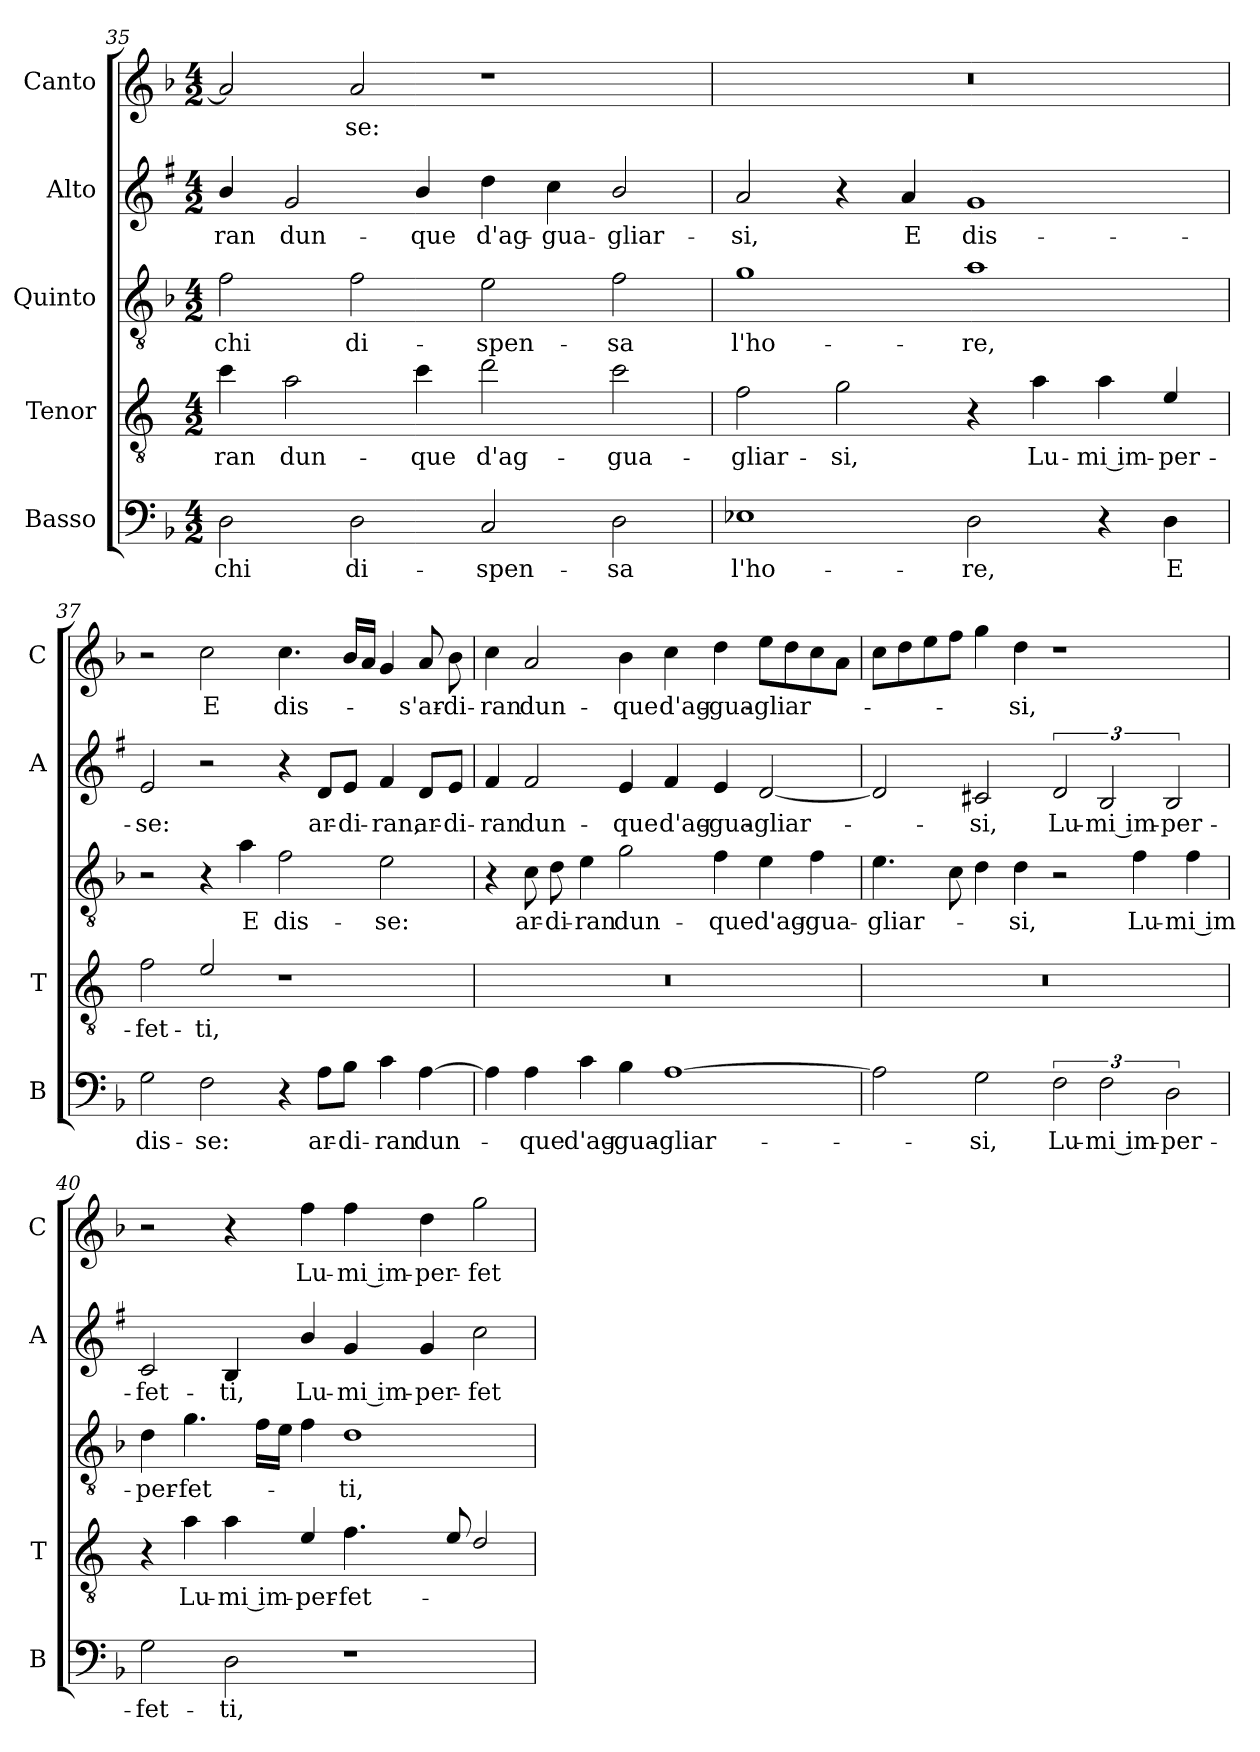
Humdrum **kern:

**kern	**text	**kern	**text	**kern	**text	**kern	**text	**kern	**text
*part5	*part5	*part4	*part4	*part3	*part3	*part2	*part2	*part1	*part1
*staff5	*staff5	*staff4	*staff4	*staff3	*staff3	*staff2	*staff2	*staff1	*staff1
*I"Basso	*	*I"Tenor	*	*I"Quinto	*	*I"Alto	*	*I"Canto	*
*I'B	*	*I'T	*	*	*	*I'A	*	*I'C	*
*clefF4	*	*clefGv2	*	*clefGv2	*	*clefG2	*	*clefG2	*
*	*	*ITrd4c7	*	*	*	*ITrd1c2	*	*	*
*k[b-]	*	*k[b-]	*	*k[b-]	*	*k[b-]	*	*k[b-]	*
*F:	*	*F:	*	*F:	*	*F:	*	*F:	*
*M4/2	*	*M4/2	*	*M4/2	*	*M4/2	*	*M4/2	*
=35	=35	=35	=35	=35	=35	=35	=35	=35	=35
!	!LO:LY:b	!	!LO:LY:b	!	!LO:LY:b	!	!LO:LY:b	!	!
2D\	chi	4f\	-ran	2f\	chi	4a/	-ran	2a/]	.
!	!	!	!LO:LY:b	!	!	!	!LO:LY:b	!	!
.	.	2d\	dun-	.	.	2f/	dun-	.	.
!	!LO:LY:b	!	!	!	!LO:LY:b	!	!	!	!LO:LY:b
2D\	di-	.	.	2f\	di-	.	.	2a/	-se:
!	!	!	!LO:LY:b	!	!	!	!LO:LY:b	!	!
.	.	4f\	-que	.	.	4a/	-que	.	.
!	!LO:LY:b	!	!LO:LY:b	!	!LO:LY:b	!	!LO:LY:b	!	!
2C/	-spen-	2g\	d'ag-	2e\	-spen-	4cc\	d'ag-	1r	.
!	!	!	!	!	!	!	!LO:LY:b	!	!
.	.	.	.	.	.	4b-\	-gua-	.	.
!	!LO:LY:b	!	!LO:LY:b	!	!LO:LY:b	!	!LO:LY:b	!	!
2D\	-sa	2f\	-gua-	2f\	-sa	2a/	-gliar-	.	.
=36	=36	=36	=36	=36	=36	=36	=36	=36	=36
!	!LO:LY:b	!	!LO:LY:b	!	!LO:LY:b	!	!LO:LY:b	!	!
1E-X	l'ho-	2B-\	-gliar-	1g	l'ho-	2g/	-si,	0r	.
!	!	!	!LO:LY:b	!	!	!	!	!	!
.	.	2c\	-si,	.	.	4r	.	.	.
!	!	!	!	!	!	!	!LO:LY:b	!	!
.	.	.	.	.	.	4g/	E	.	.
!	!LO:LY:b	!	!	!	!LO:LY:b	!	!LO:LY:b	!	!
2D\	-re,	4r	.	1a	-re,	1f	dis-	.	.
!	!	!	!LO:LY:b	!	!	!	!	!	!
.	.	4d\	Lu-	.	.	.	.	.	.
!	!	!	!LO:LY:b	!	!	!	!	!	!
4r	.	4d\	-mi im-	.	.	.	.	.	.
!	!LO:LY:b	!	!LO:LY:b	!	!	!	!	!	!
4D\	E	4A/	-per-	.	.	.	.	.	.
!!LO:PB:g=z
=37	=37	=37	=37	=37	=37	=37	=37	=37	=37
!	!LO:LY:b	!	!LO:LY:b	!	!	!	!LO:LY:b	!	!
2G\	dis-	2B-\	-fet-	2r	.	2d/	-se:	2r	.
!	!LO:LY:b	!	!LO:LY:b	!	!	!	!	!	!LO:LY:b
2F\	-se:	2A/	-ti,	4r	.	2r	.	2cc\	E
!	!	!	!	!	!LO:LY:b	!	!	!	!
.	.	.	.	4a\	E	.	.	.	.
!	!	!	!	!	!LO:LY:b	!	!	!	!LO:LY:b
4r	.	1r	.	2f\	dis-	4r	.	4.cc\	dis-
!	!LO:LY:b	!	!	!	!	!	!LO:LY:b	!	!
8A\L	ar-	.	.	.	.	8c/L	ar-	.	.
!	!LO:LY:b	!	!	!	!	!	!LO:LY:b	!	!
8B-\J	-di-	.	.	.	.	8d/J	-di-	16b-/LL	.
.	.	.	.	.	.	.	.	16a/JJ	.
!	!LO:LY:b	!	!	!	!LO:LY:b	!	!LO:LY:b	!	!
4c\	-ran	.	.	2e\	-se:	4e/	-ran,	4g/	.
!	!LO:LY:b	!	!	!	!	!	!LO:LY:b	!	!LO:LY:b
[4A\	dun-	.	.	.	.	8c/L	ar-	8a/	-s'ar-
!	!	!	!	!	!	!	!LO:LY:b	!	!LO:LY:b
.	.	.	.	.	.	8d/J	-di-	8b-\	-di-
=38	=38	=38	=38	=38	=38	=38	=38	=38	=38
!	!	!	!	!	!	!	!LO:LY:b	!	!LO:LY:b
4A\]	.	0r	.	4r	.	4e/	-ran	4cc\	-ran
!	!LO:LY:b	!	!	!	!LO:LY:b	!	!LO:LY:b	!	!LO:LY:b
4A\	-que	.	.	8c\	ar-	2e/	dun-	2a/	dun-
!	!	!	!	!	!LO:LY:b	!	!	!	!
.	.	.	.	8d\	-di-	.	.	.	.
!	!LO:LY:b	!	!	!	!LO:LY:b	!	!	!	!
4c\	d'ag-	.	.	4e\	-ran	.	.	.	.
!	!LO:LY:b	!	!	!	!LO:LY:b	!	!LO:LY:b	!	!LO:LY:b
4B-\	-gua-	.	.	2g\	dun-	4d/	-que	4b-\	-que
!	!LO:LY:b	!	!	!	!	!	!LO:LY:b	!	!LO:LY:b
[1A	-gliar-	.	.	.	.	4e/	d'ag-	4cc\	d'ag-
!	!	!	!	!	!LO:LY:b	!	!LO:LY:b	!	!LO:LY:b
.	.	.	.	4f\	-que	4d/	-gua-	4dd\	-gua-
!	!	!	!	!	!LO:LY:b	!	!LO:LY:b	!	!LO:LY:b
.	.	.	.	4e\	d'ag-	[2c/	-gliar-	8ee\L	-gliar-
.	.	.	.	.	.	.	.	8dd\	.
!	!	!	!	!	!LO:LY:b	!	!	!	!
.	.	.	.	4f\	-gua-	.	.	8cc\	.
.	.	.	.	.	.	.	.	8a\J	.
=39	=39	=39	=39	=39	=39	=39	=39	=39	=39
!	!	!	!	!	!LO:LY:b	!	!	!	!
2A\]	.	0r	.	4.e\	-gliar-	2c/]	.	8cc\L	.
.	.	.	.	.	.	.	.	8dd\	.
.	.	.	.	.	.	.	.	8ee\	.
.	.	.	.	8c\	.	.	.	8ff\J	.
!	!LO:LY:b	!	!	!	!	!	!LO:LY:b	!	!
2G\	-si,	.	.	4d\	.	2Bn/	-si,	4gg\	.
!	!	!	!	!	!LO:LY:b	!	!	!	!LO:LY:b
.	.	.	.	4d\	-si,	.	.	4dd\	-si,
!	!LO:LY:b	!	!	!	!	!	!LO:LY:b	!	!
3F\	Lu-	.	.	2r	.	3c/	Lu-	1r	.
!	!LO:LY:b	!	!	!	!	!	!LO:LY:b	!	!
3F\	-mi im-	.	.	.	.	3A/	-mi im-	.	.
!	!	!	!	!	!LO:LY:b	!	!	!	!
.	.	.	.	4f\	Lu-	.	.	.	.
!	!LO:LY:b	!	!	!	!	!	!LO:LY:b	!	!
3D\	-per-	.	.	.	.	3A/	-per-	.	.
!	!	!	!	!	!LO:LY:b	!	!	!	!
.	.	.	.	4f\	-mi im-	.	.	.	.
=40	=40	=40	=40	=40	=40	=40	=40	=40	=40
!	!LO:LY:b	!	!	!	!LO:LY:b	!	!LO:LY:b	!	!
2G\	-fet-	4r	.	4d\	-per-	2B-/	-fet-	2r	.
!	!	!	!LO:LY:b	!	!LO:LY:b	!	!	!	!
.	.	4d\	Lu-	4.g\	-fet-	.	.	.	.
!	!LO:LY:b	!	!LO:LY:b	!	!	!	!LO:LY:b	!	!
2D\	-ti,	4d\	-mi im-	.	.	4A/	-ti,	4r	.
.	.	.	.	16f\LL	.	.	.	.	.
.	.	.	.	16e\JJ	.	.	.	.	.
!	!	!	!LO:LY:b	!	!	!	!LO:LY:b	!	!LO:LY:b
.	.	4A/	-per-	4f\	.	4a/	Lu-	4ff\	Lu-
!	!	!	!LO:LY:b	!	!LO:LY:b	!	!LO:LY:b	!	!LO:LY:b
1r	.	4.B-\	-fet-	1d	-ti,	4f/	-mi im-	4ff\	-mi im-
!	!	!	!	!	!	!	!LO:LY:b	!	!LO:LY:b
.	.	.	.	.	.	4f/	-per-	4dd\	-per-
.	.	8A/	.	.	.	.	.	.	.
!	!	!	!	!	!	!	!LO:LY:b	!	!LO:LY:b
.	.	2G/	.	.	.	2b-\	-fet-	2gg\	-fet-
=	=	=	=	=	=	=	=	=	=
*-	*-	*-	*-	*-	*-	*-	*-	*-	*-
